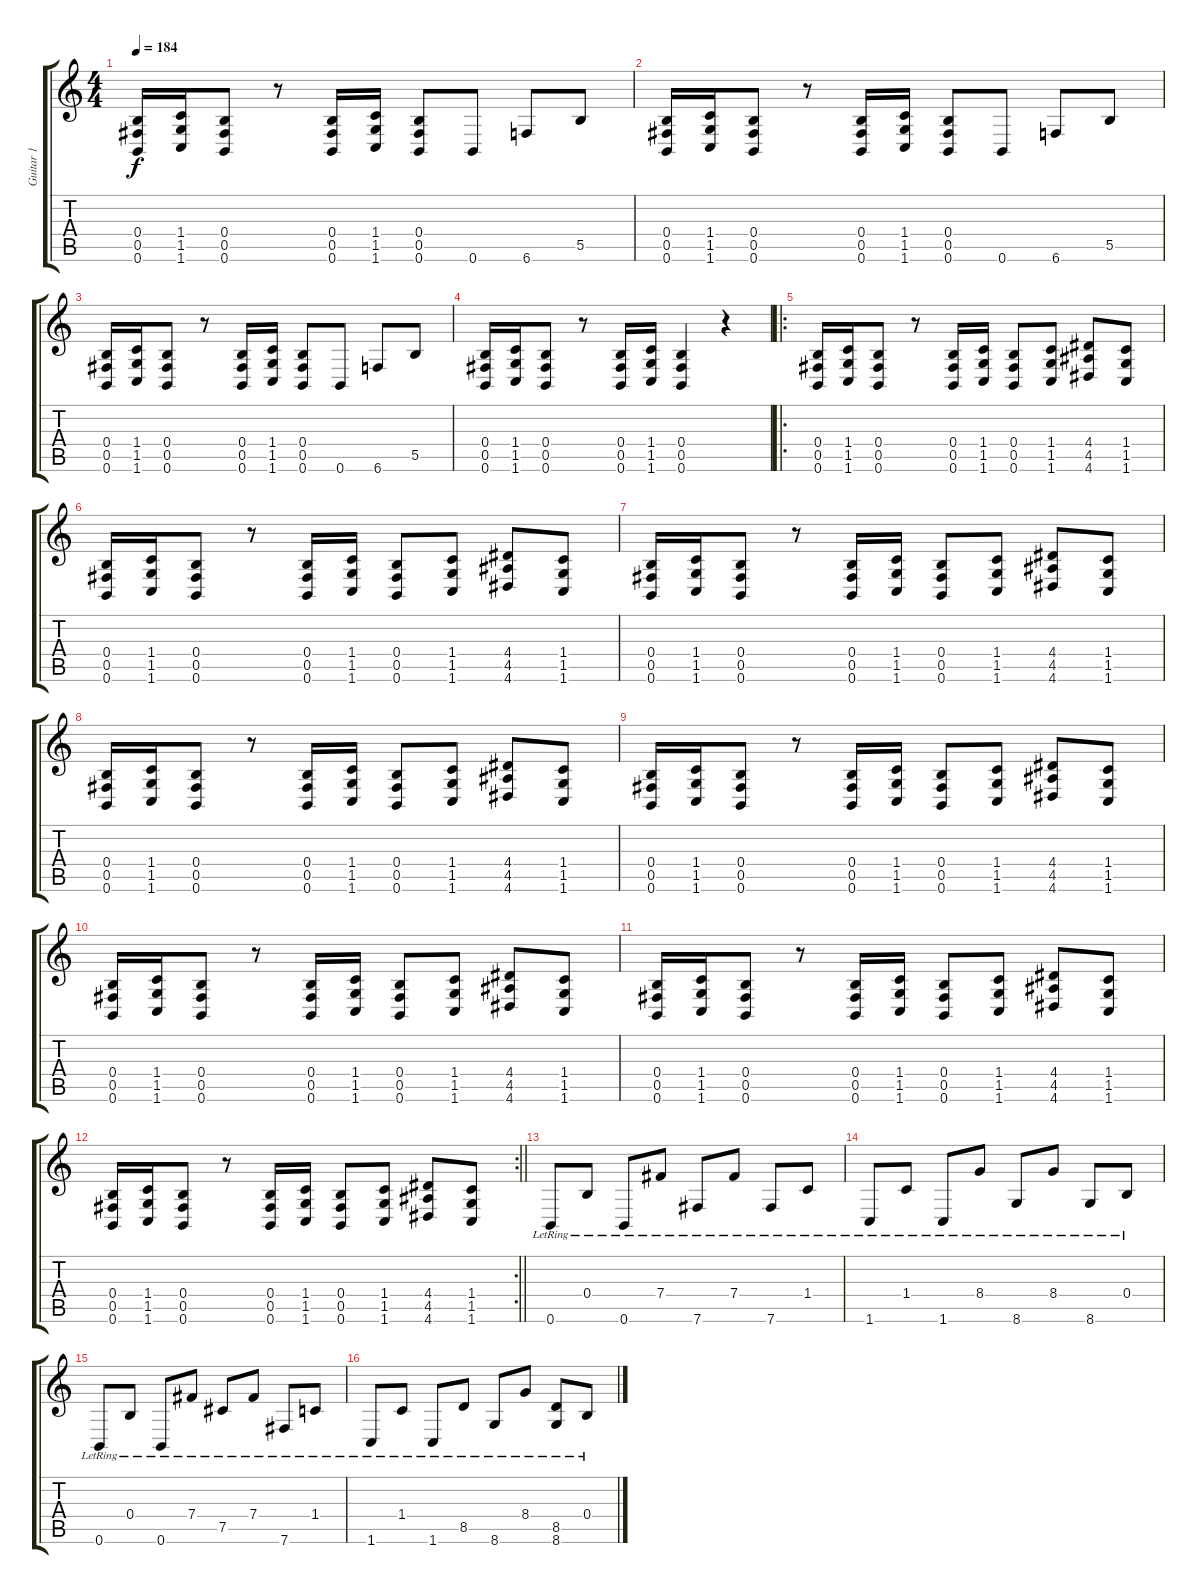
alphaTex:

\track ("Guitar 1" "Guitar 1") {instrument distortionguitar}
\staff {score tabs}
\tuning (Db4 Ab3 E3 B2 Gb2 B1) {hide}
\ts (4 4)
\tempo 184
\clef g2
\ks c
(0.4 0.5 0.6).16{dy f} (1.4 1.5 1.6).16 (0.4 0.5 0.6).8 r.8 (0.4 0.5 0.6).16 (1.4 1.5 1.6).16 (0.4 0.5 0.6).8 0.6.8 6.6.8 5.5.8 |
(0.4 0.5 0.6).16 (1.4 1.5 1.6).16 (0.4 0.5 0.6).8 r.8 (0.4 0.5 0.6).16 (1.4 1.5 1.6).16 (0.4 0.5 0.6).8 0.6.8 6.6.8 5.5.8 |
(0.4 0.5 0.6).16 (1.4 1.5 1.6).16 (0.4 0.5 0.6).8 r.8 (0.4 0.5 0.6).16 (1.4 1.5 1.6).16 (0.4 0.5 0.6).8 0.6.8 6.6.8 5.5.8 |
(0.4 0.5 0.6).16 (1.4 1.5 1.6).16 (0.4 0.5 0.6).8 r.8 (0.4 0.5 0.6).16 (1.4 1.5 1.6).16 (0.4 0.5 0.6).4 r.4 |
\ro
(0.4 0.5 0.6).16 (1.4 1.5 1.6).16 (0.4 0.5 0.6).8 r.8 (0.4 0.5 0.6).16 (1.4 1.5 1.6).16 (0.4 0.5 0.6).8 (1.4 1.5 1.6).8 (4.4 4.5 4.6).8 (1.4 1.5 1.6).8 |
(0.4 0.5 0.6).16 (1.4 1.5 1.6).16 (0.4 0.5 0.6).8 r.8 (0.4 0.5 0.6).16 (1.4 1.5 1.6).16 (0.4 0.5 0.6).8 (1.4 1.5 1.6).8 (4.4 4.5 4.6).8 (1.4 1.5 1.6).8 |
(0.4 0.5 0.6).16 (1.4 1.5 1.6).16 (0.4 0.5 0.6).8 r.8 (0.4 0.5 0.6).16 (1.4 1.5 1.6).16 (0.4 0.5 0.6).8 (1.4 1.5 1.6).8 (4.4 4.5 4.6).8 (1.4 1.5 1.6).8 |
(0.4 0.5 0.6).16 (1.4 1.5 1.6).16 (0.4 0.5 0.6).8 r.8 (0.4 0.5 0.6).16 (1.4 1.5 1.6).16 (0.4 0.5 0.6).8 (1.4 1.5 1.6).8 (4.4 4.5 4.6).8 (1.4 1.5 1.6).8 |
(0.4 0.5 0.6).16 (1.4 1.5 1.6).16 (0.4 0.5 0.6).8 r.8 (0.4 0.5 0.6).16 (1.4 1.5 1.6).16 (0.4 0.5 0.6).8 (1.4 1.5 1.6).8 (4.4 4.5 4.6).8 (1.4 1.5 1.6).8 |
(0.4 0.5 0.6).16 (1.4 1.5 1.6).16 (0.4 0.5 0.6).8 r.8 (0.4 0.5 0.6).16 (1.4 1.5 1.6).16 (0.4 0.5 0.6).8 (1.4 1.5 1.6).8 (4.4 4.5 4.6).8 (1.4 1.5 1.6).8 |
(0.4 0.5 0.6).16 (1.4 1.5 1.6).16 (0.4 0.5 0.6).8 r.8 (0.4 0.5 0.6).16 (1.4 1.5 1.6).16 (0.4 0.5 0.6).8 (1.4 1.5 1.6).8 (4.4 4.5 4.6).8 (1.4 1.5 1.6).8 |
\rc 2
\barLineRight lightlight
(0.4 0.5 0.6).16 (1.4 1.5 1.6).16 (0.4 0.5 0.6).8 r.8 (0.4 0.5 0.6).16 (1.4 1.5 1.6).16 (0.4 0.5 0.6).8 (1.4 1.5 1.6).8 (4.4 4.5 4.6).8 (1.4 1.5 1.6).8 |
0.6{lr}.8 0.4{lr}.8 0.6{lr}.8 7.4{lr}.8 7.6{lr}.8 7.4{lr}.8 7.6{lr}.8 1.4{lr}.8 |
1.6{lr}.8 1.4{lr}.8 1.6{lr}.8 8.4{lr}.8 8.6{lr}.8 8.4{lr}.8 8.6{lr}.8 0.4{lr}.8 |
0.6{lr}.8 0.4{lr}.8 0.6{lr}.8 7.4{lr}.8 7.5{lr}.8 7.4{lr}.8 7.6{lr}.8 1.4{lr}.8 |
1.6{lr}.8 1.4{lr}.8 1.6{lr}.8 8.5{lr}.8 8.6{lr}.8 8.4{lr}.8 (8.5{lr} 8.6{lr}).8 0.4{lr}.8
